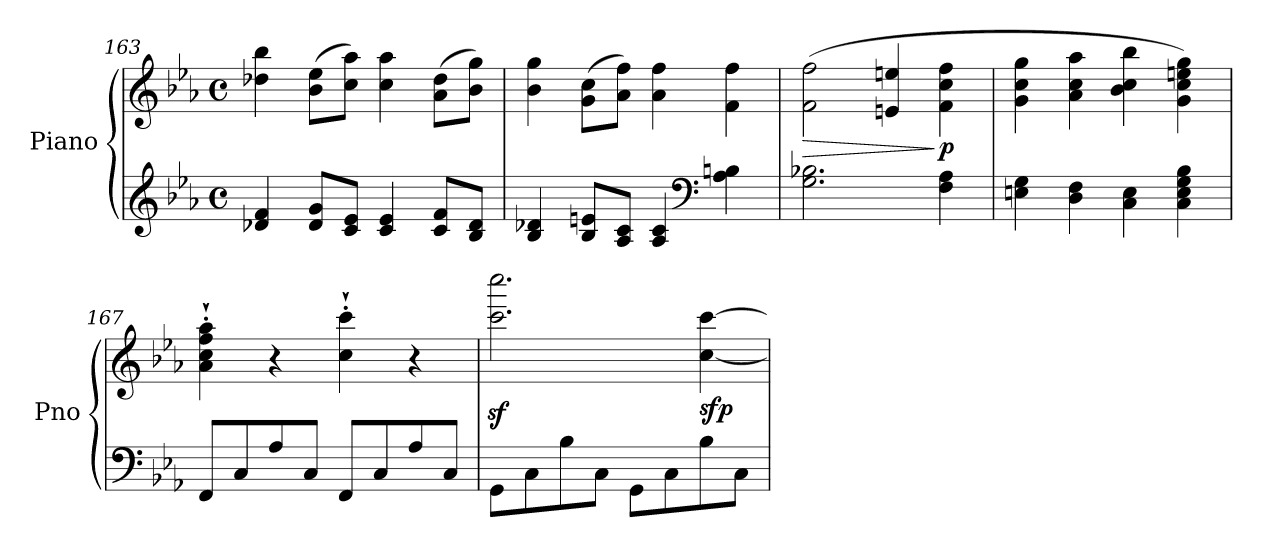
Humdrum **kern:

**kern	**kern	**dynam
*part1	*part1	*part1
*staff2	*staff1	*staff1/2
*I"Piano	*	*
*I'Pno	*	*
!!LO:LB:g=z
*clefG2	*clefG2	*
*k[b-e-a-]	*k[b-e-a-]	*
*M4/4	*M4/4	*
*met(c)	*met(c)	*
=163	=163	=163
4d-X/ 4f/	4dd-X\ 4bb-\	.
8d-/ 8g/L	(>8b-\ 8ee-\L	.
8c/ 8e-/J	8cc\ 8aa-\J)	.
4c/ 4e-/	4cc\ 4aa-\	.
8c/ 8f/L	(>8a-\ 8dd-\L	.
8B-/ 8d-/J	8b-\ 8gg\J)	.
=164	=164	=164
4B-/ 4d-X/	4b-\ 4gg\	.
8B-/ 8en/L	(>8g\ 8cc\L	.
8A-/ 8c/J	8a-\ 8ff\J)	.
4A-/ 4c/	4a-\ 4ff\	.
*clefF4	*	*
4A-\ 4Bn\	4f\ 4ff\	.
=165	=165	=165
!	!	!LO:HP:b
2.G\ 2.B-X\	(>2f\ 2ff\	>
.	4en/ 4een/	.
!	!	!LO:DY:n=1:b
4F\ 4A-\	4f\ 4cc\ 4ff\	] p
=166	=166	=166
4En\ 4G\	4g\ 4cc\ 4gg\	.
4D\ 4F\	4a-\ 4cc\ 4aa-\	.
4C\ 4E\	4b-\ 4cc\ 4bb-\	.
4C\ 4E\ 4G\ 4B-\	4g\ 4cc\ 4een\ 4gg\)	.
=167	=167	=167
!	!	!LO:DY:b
8FF/L	4a-\'` 4cc\'` 4ff\'` 4aa-\'`	other-dynamics
8C/	.	.
8A-/	4r	.
8C/J	.	.
8FF/L	4cc\'` 4ccc\'`	.
8C/	.	.
8A-/	4r	.
8C/J	.	.
!!LO:LB:g=z
=168	=168	=168
8GG\L	2.ccc\z< 2.cccc\z<	.
8C\	.	.
8B-\	.	.
8C\J	.	.
8GG\L	.	.
8C\	.	.
!	!	!LO:DY:b
8B-\	[4cc\ [4ccc\	sfp
8C\J	.	.
=	=	=
*-	*-	*-
